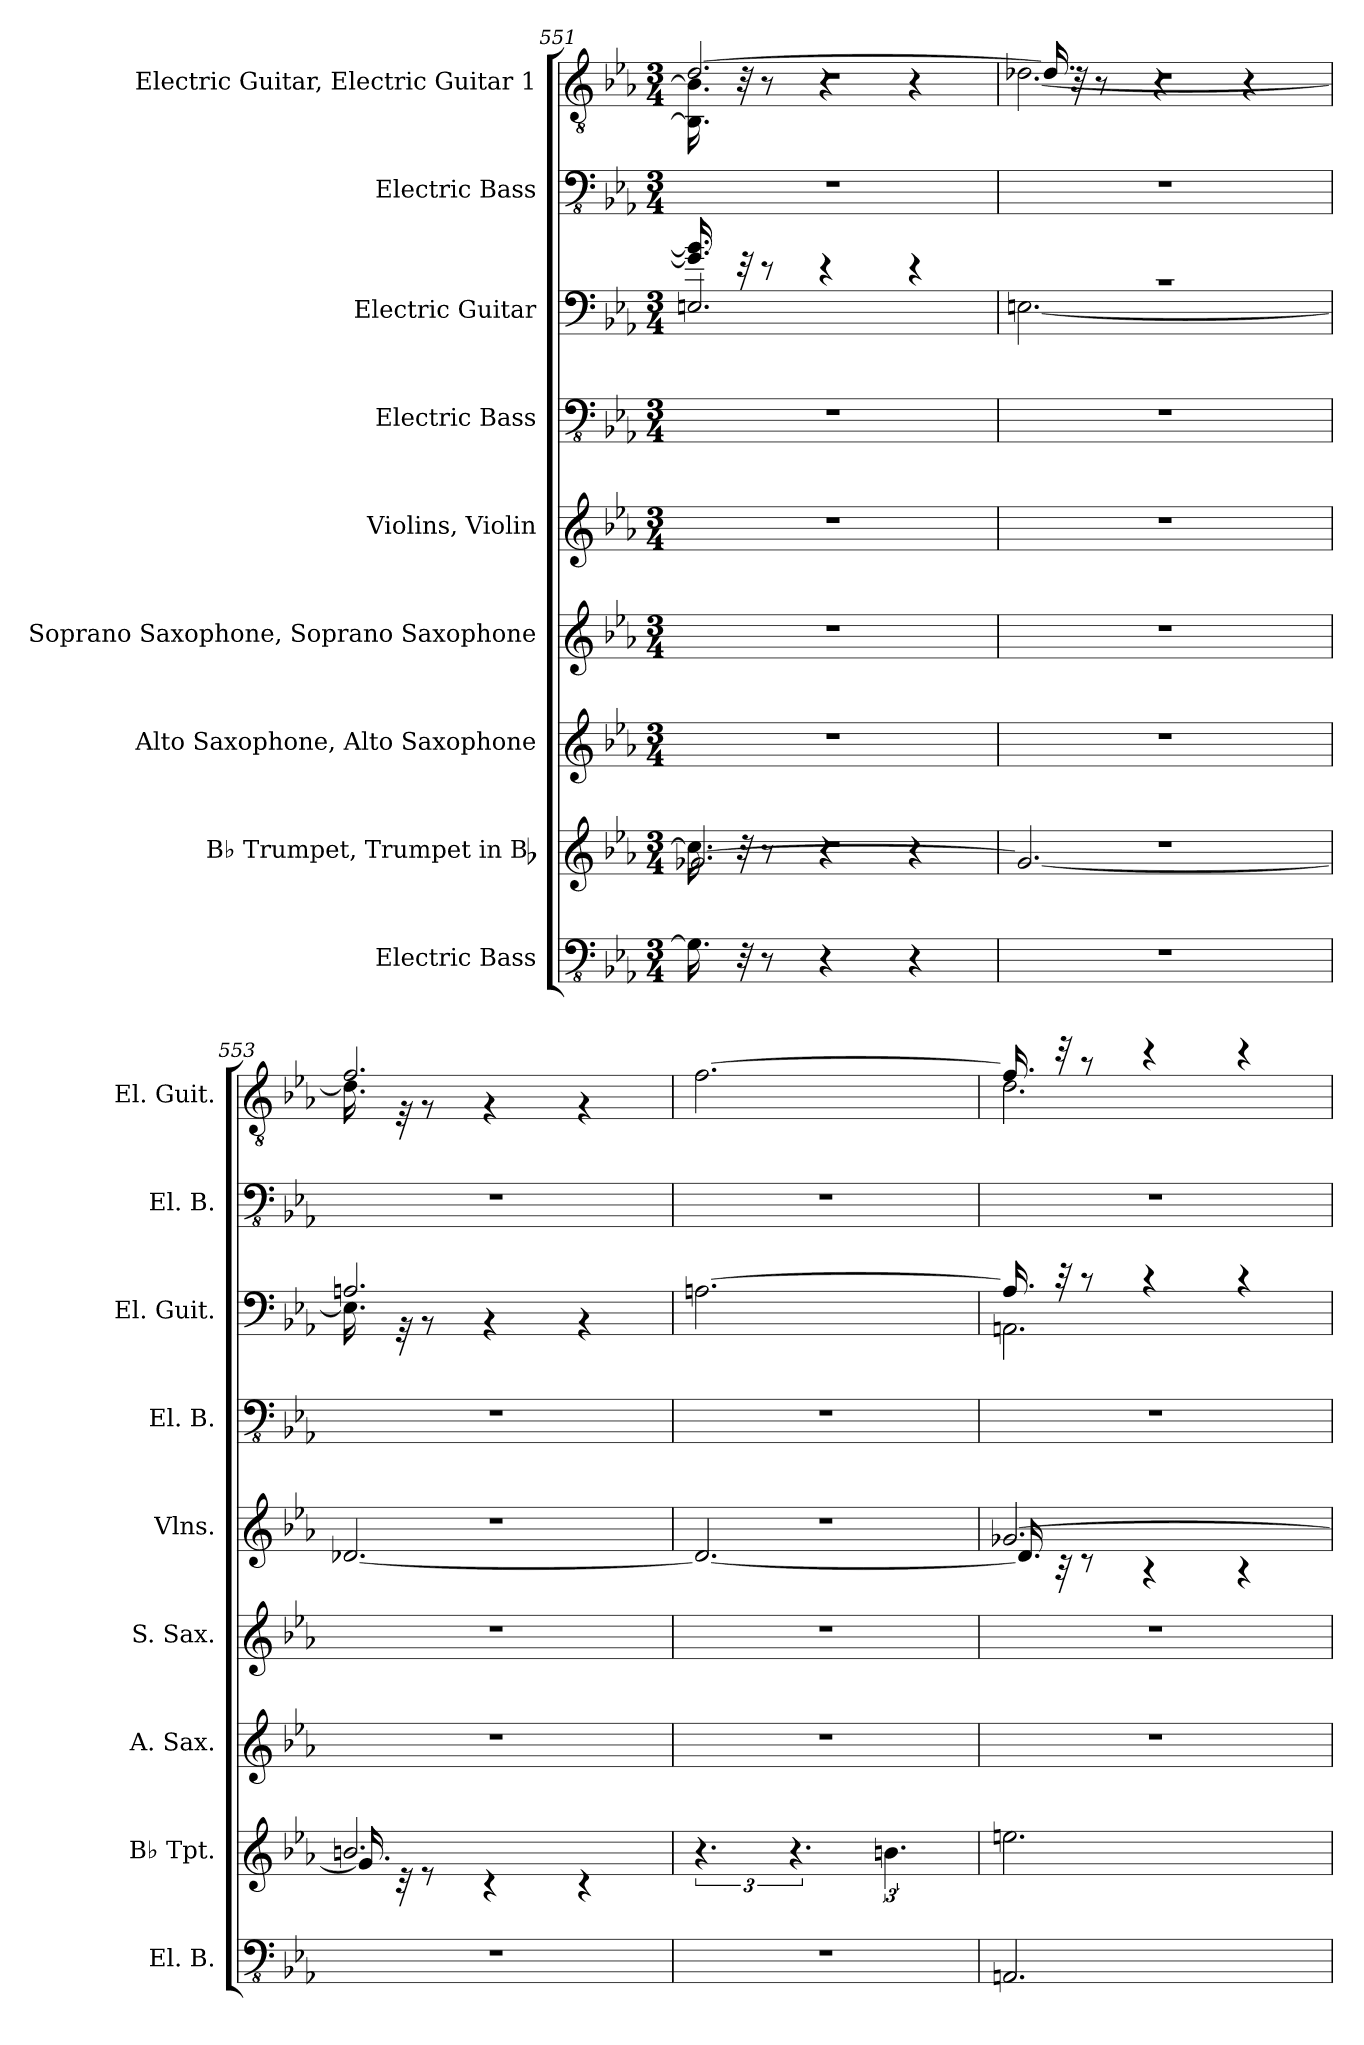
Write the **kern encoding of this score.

**kern	**kern	**kern	**kern	**kern	**kern	**kern	**kern	**kern
*part9	*part8	*part7	*part6	*part5	*part4	*part3	*part2	*part1
*staff9	*staff8	*staff7	*staff6	*staff5	*staff4	*staff3	*staff2	*staff1
*I"Electric Bass	*I"B♭ Trumpet, Trumpet in Bb	*I"Alto Saxophone, Alto Saxophone	*I"Soprano Saxophone, Soprano Saxophone	*I"Violins, Violin	*I"Electric Bass	*I"Electric Guitar	*I"Electric Bass	*I"Electric Guitar, Electric Guitar 1
*I'El. B.	*I'B♭ Tpt.	*I'A. Sax.	*I'S. Sax.	*I'Vlns.	*I'El. B.	*I'El. Guit.	*I'El. B.	*I'El. Guit.
*clefFv4	*clefG2	*clefG2	*clefG2	*clefG2	*clefFv4	*clefF4	*clefFv4	*clefGv2
*	*ITrd1c2	*ITrd5c9	*ITrd1c2	*	*	*	*	*
*k[b-e-a-]	*k[b-e-a-d-g-]	*k[b-e-a-d-g-c-]	*k[b-e-a-d-g-]	*k[b-e-a-]	*k[b-e-a-]	*k[b-e-a-]	*k[b-e-a-]	*k[b-e-a-]
*M3/4	*M3/4	*M3/4	*M3/4	*M3/4	*M3/4	*M3/4	*M3/4	*M3/4
=551	=551	=551	=551	=551	=551	=551	=551	=551
*	*^	*	*	*	*	*^	*	*^
*	*	*^	*	*	*	*	*	*	*	*	*^
16.GG\]	2.r	16.b-\]	[2.f-X/	2.r	2.r	2.r	2.r	16.g/] 16.b-/]	2.En/	2.r	2.r	16.BB-\] 16.B-\]	[2.d/
32r	.	32r	.	.	.	.	.	32r	.	.	.	32r	.
8r	.	8r	.	.	.	.	.	8r	.	.	.	8r	.
4r	.	4r	.	.	.	.	.	4r	.	.	.	4r	.
4r	.	4r	.	.	.	.	.	4r	.	.	.	4r	.
*	*	*v	*v	*	*	*	*	*	*	*	*	*	*
=552	=552	=552	=552	=552	=552	=552	=552	=552	=552	=552	=552	=552
2.r	2.r	2.f-/_	2.r	2.r	2.r	2.r	2.r	[2.En\	2.r	2.r	[2.d-X\	16.d/]
.	.	.	.	.	.	.	.	.	.	.	.	32r
.	.	.	.	.	.	.	.	.	.	.	.	8r
.	.	.	.	.	.	.	.	.	.	.	.	4r
.	.	.	.	.	.	.	.	.	.	.	.	4r
*	*	*	*	*	*	*	*	*	*	*	*v	*v
=553	=553	=553	=553	=553	=553	=553	=553	=553	=553	=553	=553
*	*	*	*	*	*^	*	*	*	*	*	*
2.r	2.an/	16.f-/]	2.r	2.r	2.r	[2.d-X/	2.r	2.An/	16.E\]	2.r	2.f/	16.d-\]
.	.	32r	.	.	.	.	.	.	32r	.	.	32r
.	.	8r	.	.	.	.	.	.	8r	.	.	8r
.	.	4r	.	.	.	.	.	.	4r	.	.	4r
.	.	4r	.	.	.	.	.	.	4r	.	.	4r
*	*v	*v	*	*	*	*	*	*v	*v	*	*v	*v
=554	=554	=554	=554	=554	=554	=554	=554	=554	=554
2.r	6.r	2.r	2.r	2.r	2.d-/_	2.r	[2.An\	2.r	[2.f\
.	6.r	.	.	.	.	.	.	.	.
.	6.an\	.	.	.	.	.	.	.	.
!!LO:PB:g=z
=555	=555	=555	=555	=555	=555	=555	=555	=555	=555
*	*	*	*	*	*	*	*^	*	*^
2.AAAn/	2.ddn\	2.r	2.r	[2.g-X/	16.d-/]	2.r	16.A/]	2.AAn\	2.r	16.f/]	2.d\
.	.	.	.	.	32r	.	32r	.	.	32r	.
.	.	.	.	.	8r	.	8r	.	.	8r	.
.	.	.	.	.	4r	.	4r	.	.	4r	.
.	.	.	.	.	4r	.	4r	.	.	4r	.
*	*	*	*	*v	*v	*	*v	*v	*	*v	*v
=	=	=	=	=	=	=	=	=
*-	*-	*-	*-	*-	*-	*-	*-	*-
